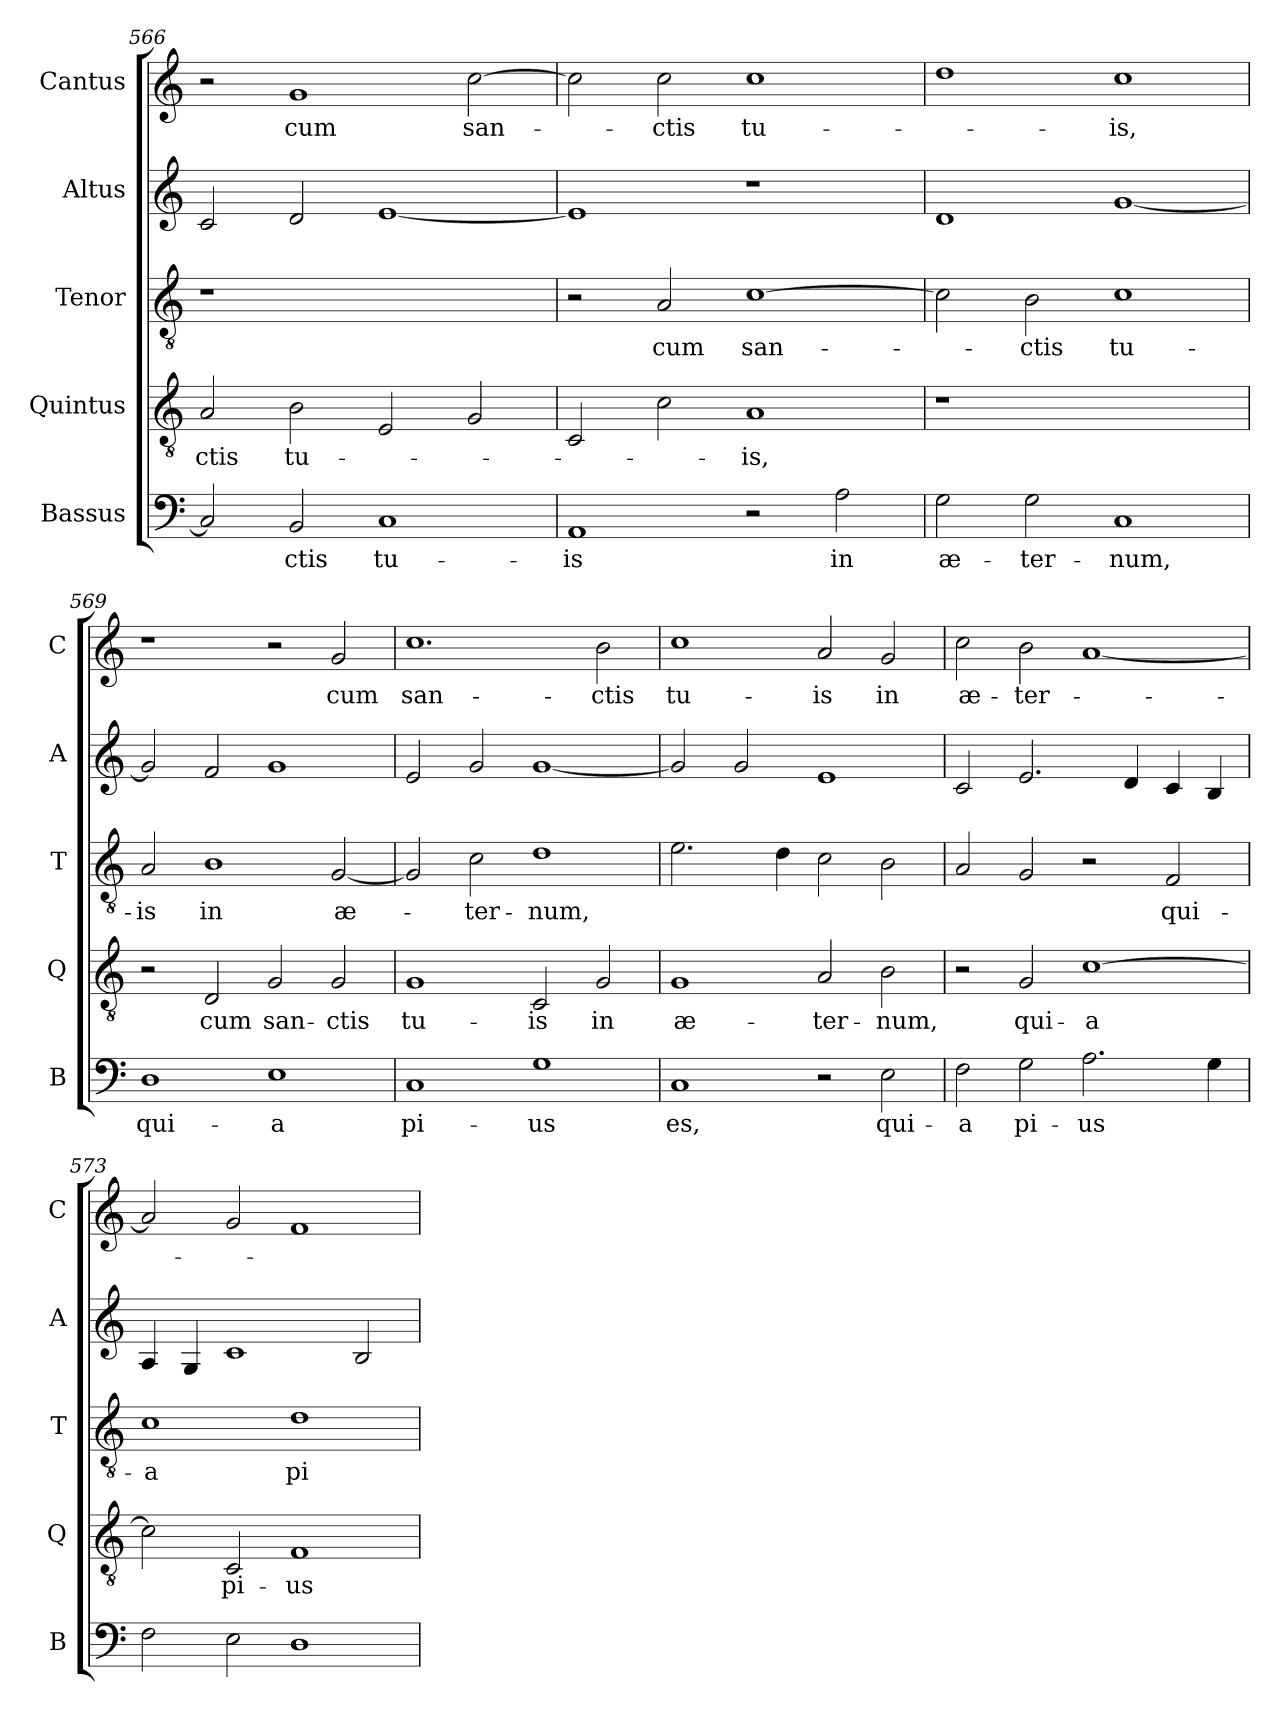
**kern	**text	**kern	**text	**kern	**text	**kern	**kern	**text
*part5	*part5	*part4	*part4	*part3	*part3	*part2	*part1	*part1
*staff5	*staff5	*staff4	*staff4	*staff3	*staff3	*staff2	*staff1	*staff1
*I"Bassus	*	*I"Quintus	*	*I"Tenor	*	*I"Altus	*I"Cantus	*
*I'B	*	*I'Q	*	*I'T	*	*I'A	*I'C	*
*clefF4	*	*clefGv2	*	*clefGv2	*	*clefG2	*clefG2	*
*k[]	*	*k[]	*	*k[]	*	*k[]	*k[]	*
*C:	*	*C:	*	*C:	*	*C:	*C:	*
=566	=566	=566	=566	=566	=566	=566	=566	=566
!	!	!	!LO:LY:b	!	!	!	!	!
2C/]	.	2A/	-ctis	1r	.	2c/	2r	.
!	!LO:LY:b	!	!LO:LY:b	!	!	!	!	!LO:LY:b
2BB/	-ctis	2B\	tu-	.	.	2d/	1g	cum
!	!LO:LY:b	!	!	!	!	!	!	!
1C	tu-	2E/	.	1ryy	.	[1e	.	.
!	!	!	!	!	!	!	!	!LO:LY:b
.	.	2G/	.	.	.	.	[2cc\	san-
=567	=567	=567	=567	=567	=567	=567	=567	=567
!	!LO:LY:b	!	!	!	!	!	!	!
1AA	-is	2C/	.	2r	.	1e]	2cc\]	.
!	!	!	!	!	!LO:LY:b	!	!	!LO:LY:b
.	.	2c\	.	2A/	cum	.	2cc\	-ctis
!	!	!	!LO:LY:b	!	!LO:LY:b	!	!	!LO:LY:b
2r	.	1A	-is,	[1c	san-	1r	1cc	tu-
!	!LO:LY:b	!	!	!	!	!	!	!
2A\	in	.	.	.	.	.	.	.
!!LO:PB:g=z
=568	=568	=568	=568	=568	=568	=568	=568	=568
!	!LO:LY:b	!	!	!	!	!	!	!
2G\	æ-	1r	.	2c\]	.	1d	1dd	.
!	!LO:LY:b	!	!	!	!LO:LY:b	!	!	!
2G\	-ter-	.	.	2B\	-ctis	.	.	.
!	!LO:LY:b	!	!	!	!LO:LY:b	!	!	!LO:LY:b
1C	-num,	1ryy	.	1c	tu-	[1g	1cc	-is,
=569	=569	=569	=569	=569	=569	=569	=569	=569
!	!LO:LY:b	!	!	!	!LO:LY:b	!	!	!
1D	qui-	2r	.	2A/	-is	2g/]	1r	.
!	!	!	!LO:LY:b	!	!LO:LY:b	!	!	!
.	.	2D/	cum	1B	in	2f/	.	.
!	!LO:LY:b	!	!LO:LY:b	!	!	!	!	!
1E	-a	2G/	san-	.	.	1g	2r	.
!	!	!	!LO:LY:b	!	!LO:LY:b	!	!	!LO:LY:b
.	.	2G/	-ctis	[2G/	æ-	.	2g/	cum
=570	=570	=570	=570	=570	=570	=570	=570	=570
!	!LO:LY:b	!	!LO:LY:b	!	!	!	!	!LO:LY:b
1C	pi-	1G	tu-	2G/]	.	2e/	1.cc	san-
!	!	!	!	!	!LO:LY:b	!	!	!
.	.	.	.	2c\	-ter-	2g/	.	.
!	!LO:LY:b	!	!LO:LY:b	!	!LO:LY:b	!	!	!
1G	-us	2C/	-is	1d	-num,	[1g	.	.
!	!	!	!LO:LY:b	!	!	!	!	!LO:LY:b
.	.	2G/	in	.	.	.	2b\	-ctis
=571	=571	=571	=571	=571	=571	=571	=571	=571
!	!LO:LY:b	!	!LO:LY:b	!	!	!	!	!LO:LY:b
1C	es,	1G	æ-	2.e\	.	2g/]	1cc	tu-
.	.	.	.	.	.	2g/	.	.
.	.	.	.	4d\	.	.	.	.
!	!	!	!LO:LY:b	!	!	!	!	!LO:LY:b
2r	.	2A/	-ter-	2c\	.	1e	2a/	-is
!	!LO:LY:b	!	!LO:LY:b	!	!	!	!	!LO:LY:b
2E\	qui-	2B\	-num,	2B\	.	.	2g/	in
=572	=572	=572	=572	=572	=572	=572	=572	=572
!	!LO:LY:b	!	!	!	!	!	!	!LO:LY:b
2F\	-a	2r	.	2A/	.	2c/	2cc\	æ-
!	!LO:LY:b	!	!LO:LY:b	!	!	!	!	!LO:LY:b
2G\	pi-	2G/	qui-	2G/	.	2.e/	2b\	-ter-
!	!LO:LY:b	!	!LO:LY:b	!	!	!	!	!
2.A\	-us	[1c	-a	2r	.	.	[1a	.
.	.	.	.	.	.	4d/	.	.
!	!	!	!	!	!LO:LY:b	!	!	!
.	.	.	.	2F/	qui-	4c/	.	.
4G\	.	.	.	.	.	4B/	.	.
!!LO:LB:g=z
=573	=573	=573	=573	=573	=573	=573	=573	=573
!	!	!	!	!	!LO:LY:b	!	!	!
2F\	.	2c\]	.	1c	-a	4A/	2a/]	.
.	.	.	.	.	.	4G/	.	.
!	!	!	!LO:LY:b	!	!	!	!	!
2E\	.	2C/	pi-	.	.	1c	2g/	.
!	!	!	!LO:LY:b	!	!LO:LY:b	!	!	!
1D	.	1F	-us	1d	pi-	.	1f	.
.	.	.	.	.	.	2B/	.	.
=	=	=	=	=	=	=	=	=
*-	*-	*-	*-	*-	*-	*-	*-	*-
